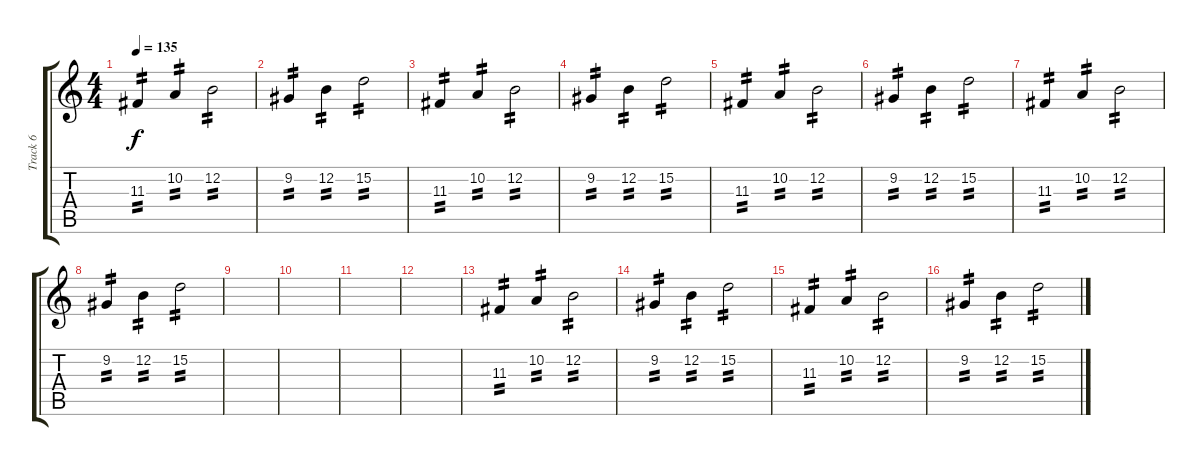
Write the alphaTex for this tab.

\track ("Track 6" "Track 6") {instrument drawbarorgan}
\staff {score tabs}
\tuning (E4 B3 G3 D3 A2 E2) {hide}
\ts (4 4)
\tempo 135
\clef g2
\ks c
11.3.4{tp 2 dy f} 10.2.4{tp 2} 12.2.2{tp 2} |
9.2.4{tp 2} 12.2.4{tp 2} 15.2.2{tp 2} |
11.3.4{tp 2} 10.2.4{tp 2} 12.2.2{tp 2} |
9.2.4{tp 2} 12.2.4{tp 2} 15.2.2{tp 2} |
11.3.4{tp 2} 10.2.4{tp 2} 12.2.2{tp 2} |
9.2.4{tp 2} 12.2.4{tp 2} 15.2.2{tp 2} |
11.3.4{tp 2} 10.2.4{tp 2} 12.2.2{tp 2} |
9.2.4{tp 2} 12.2.4{tp 2} 15.2.2{tp 2} |
|
|
|
|
11.3.4{tp 2} 10.2.4{tp 2} 12.2.2{tp 2} |
9.2.4{tp 2} 12.2.4{tp 2} 15.2.2{tp 2} |
11.3.4{tp 2} 10.2.4{tp 2} 12.2.2{tp 2} |
9.2.4{tp 2} 12.2.4{tp 2} 15.2.2{tp 2}
